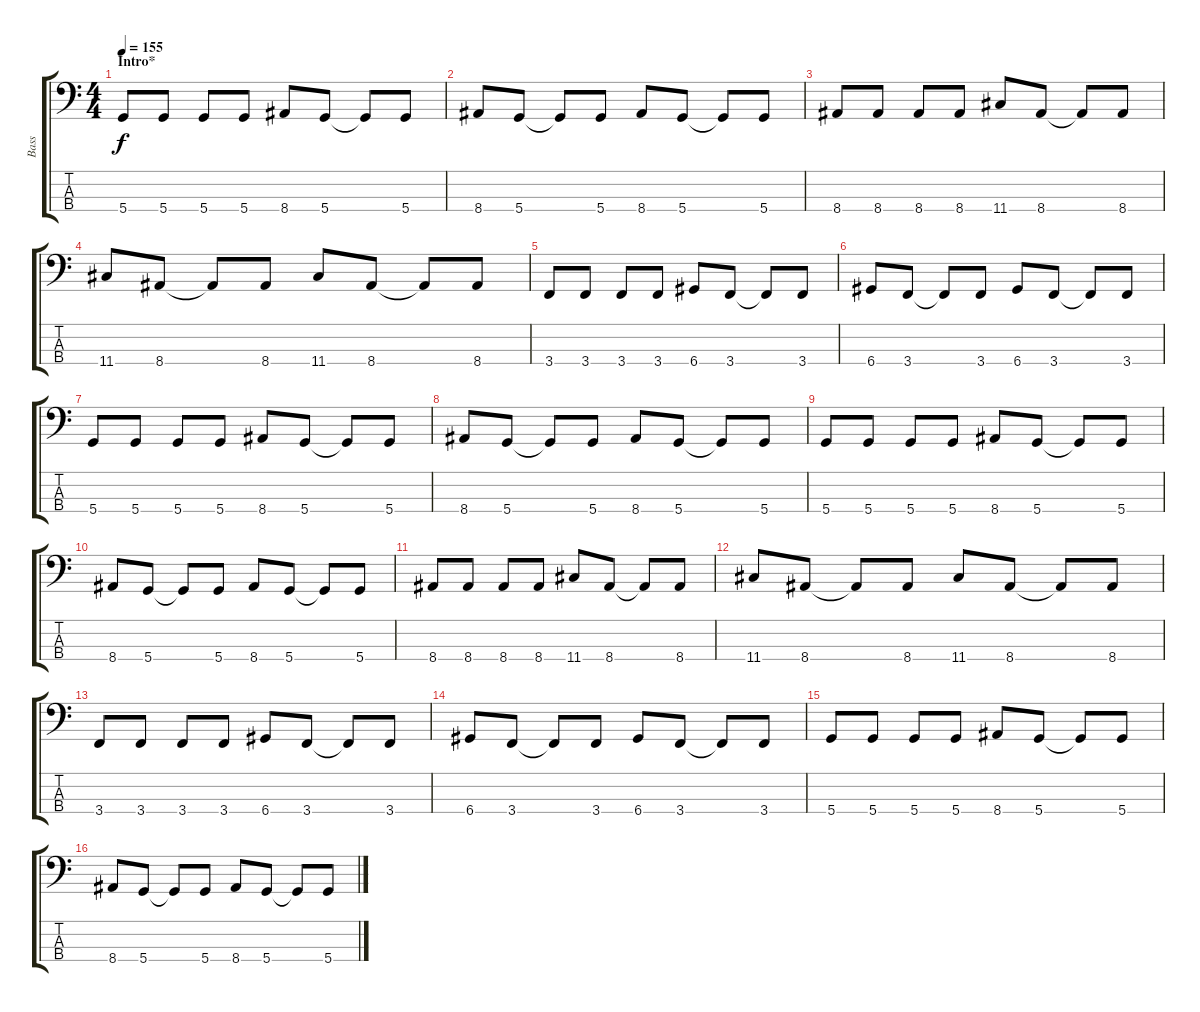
\track ("Bass" "Bass") {instrument slapbass1}
\staff {score tabs}
\tuning (G2 D2 A1 D1) {hide}
\ts (4 4)
\section ("" "Intro*")
\tempo 155
\clef f4
\ks c
5.4.8{dy f volume 4 instrument slapbass1} 5.4.8 5.4.8 5.4.8 8.4.8 5.4.8 5.4{t}.8 5.4.8 |
8.4.8 5.4.8 5.4{t}.8 5.4.8 8.4.8 5.4.8 5.4{t}.8{volume 15} 5.4.8 |
8.4.8{volume 4} 8.4.8 8.4.8 8.4.8 11.4.8 8.4.8 8.4{t}.8 8.4.8 |
11.4.8 8.4.8 8.4{t}.8 8.4.8 11.4.8 8.4.8 8.4{t}.8{volume 15} 8.4.8 |
3.4.8{volume 4} 3.4.8 3.4.8 3.4.8 6.4.8 3.4.8 3.4{t}.8 3.4.8 |
6.4.8 3.4.8 3.4{t}.8 3.4.8 6.4.8 3.4.8 3.4{t}.8{volume 15} 3.4.8 |
5.4.8{volume 4} 5.4.8 5.4.8 5.4.8 8.4.8 5.4.8 5.4{t}.8 5.4.8 |
8.4.8 5.4.8 5.4{t}.8 5.4.8 8.4.8 5.4.8 5.4{t}.8{volume 15} 5.4.8 |
5.4.8{volume 4} 5.4.8 5.4.8 5.4.8 8.4.8 5.4.8 5.4{t}.8 5.4.8 |
8.4.8 5.4.8 5.4{t}.8 5.4.8 8.4.8 5.4.8 5.4{t}.8{volume 15} 5.4.8 |
8.4.8{volume 4} 8.4.8 8.4.8 8.4.8 11.4.8 8.4.8 8.4{t}.8 8.4.8 |
11.4.8 8.4.8 8.4{t}.8 8.4.8 11.4.8 8.4.8 8.4{t}.8{volume 15} 8.4.8 |
3.4.8{volume 4} 3.4.8 3.4.8 3.4.8 6.4.8 3.4.8 3.4{t}.8 3.4.8 |
6.4.8 3.4.8 3.4{t}.8 3.4.8 6.4.8 3.4.8 3.4{t}.8{volume 15} 3.4.8 |
5.4.8{volume 4} 5.4.8 5.4.8 5.4.8 8.4.8 5.4.8 5.4{t}.8 5.4.8 |
8.4.8 5.4.8 5.4{t}.8 5.4.8 8.4.8 5.4.8 5.4{t}.8{volume 15} 5.4.8
